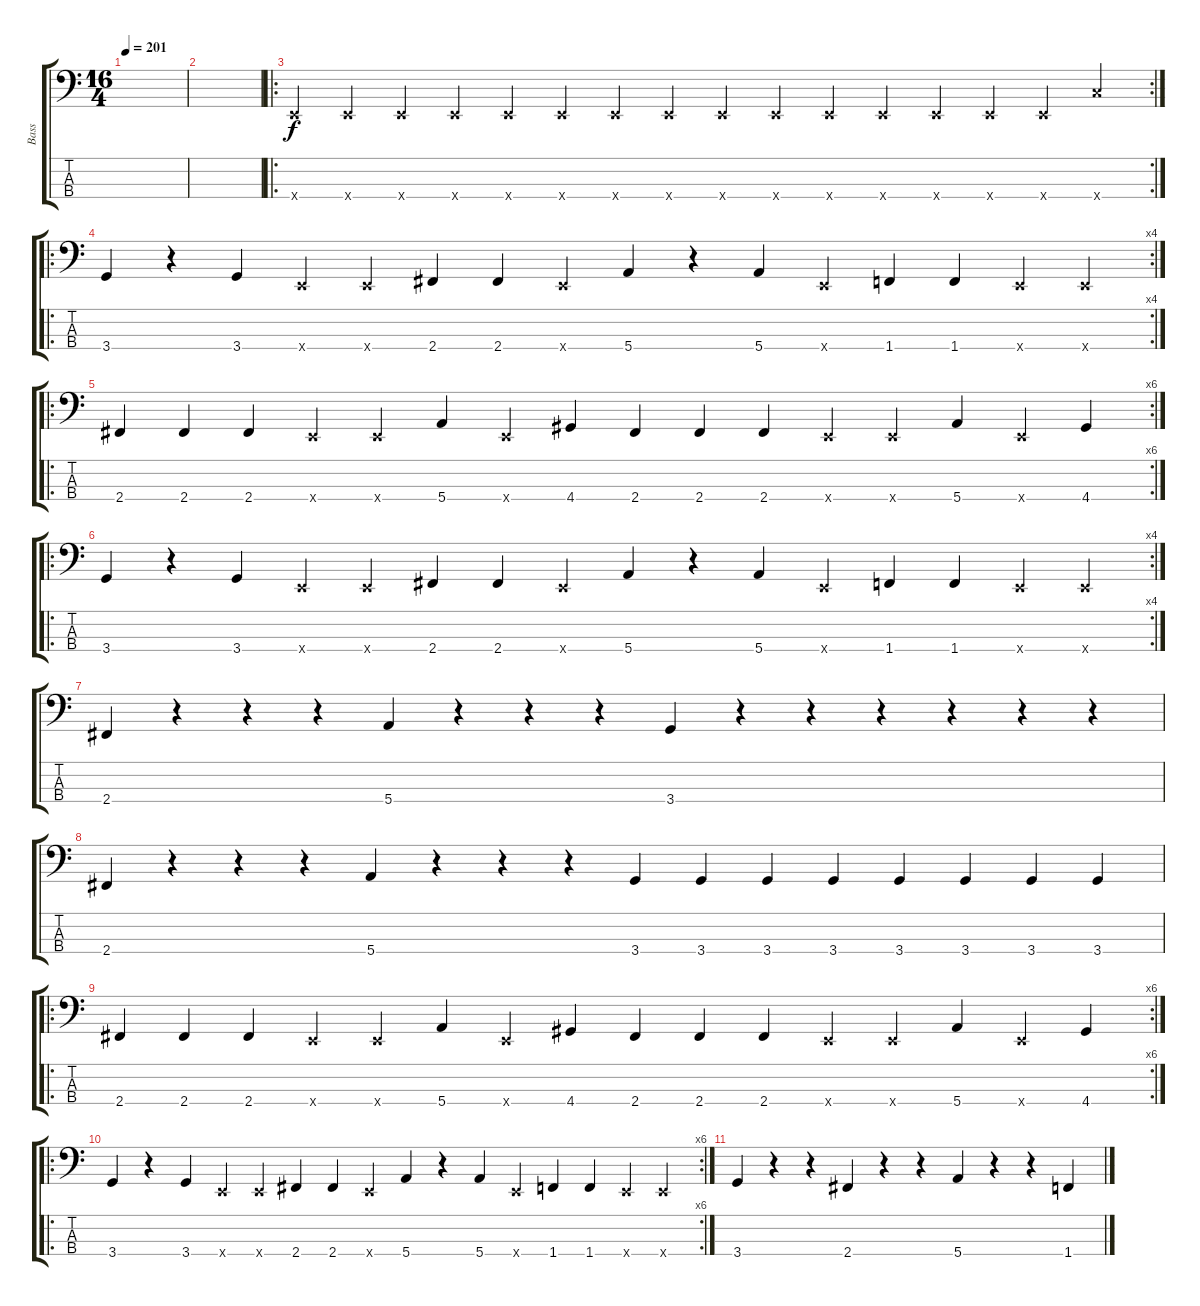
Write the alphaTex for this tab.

\track ("Bass" "Bass") {instrument electricbassfinger}
\staff {score tabs}
\tuning (G2 D2 A1 E1) {hide}
\ts (16 4)
\tempo 201
\clef f4
\ks c
|
|
\ro
\rc 2
0.4{x}.4 0.4{x}.4 0.4{x}.4 0.4{x}.4 0.4{x}.4 0.4{x}.4 0.4{x}.4 0.4{x}.4 0.4{x}.4 0.4{x}.4 0.4{x}.4 0.4{x}.4 0.4{x}.4 0.4{x}.4 0.4{x}.4 8.4{x}.4 |
\ro
\rc 4
3.4.4 r.4 3.4.4 0.4{x}.4 0.4{x}.4 2.4.4 2.4.4 0.4{x}.4 5.4.4 r.4 5.4.4 0.4{x}.4 1.4.4 1.4.4 0.4{x}.4 0.4{x}.4 |
\ro
\rc 6
2.4.4 2.4.4 2.4.4 0.4{x}.4 0.4{x}.4 5.4.4 0.4{x}.4 4.4.4 2.4.4 2.4.4 2.4.4 0.4{x}.4 0.4{x}.4 5.4.4 0.4{x}.4 4.4.4 |
\ro
\rc 4
3.4.4 r.4 3.4.4 0.4{x}.4 0.4{x}.4 2.4.4 2.4.4 0.4{x}.4 5.4.4 r.4 5.4.4 0.4{x}.4 1.4.4 1.4.4 0.4{x}.4 0.4{x}.4 |
2.4.4 r.4 r.4 r.4 5.4.4 r.4 r.4 r.4 3.4.4 r.4 r.4 r.4 r.4 r.4 r.4 |
2.4.4 r.4 r.4 r.4 5.4.4 r.4 r.4 r.4 3.4.4 3.4.4 3.4.4 3.4.4 3.4.4 3.4.4 3.4.4 3.4.4 |
\ro
\rc 6
2.4.4 2.4.4 2.4.4 0.4{x}.4 0.4{x}.4 5.4.4 0.4{x}.4 4.4.4 2.4.4 2.4.4 2.4.4 0.4{x}.4 0.4{x}.4 5.4.4 0.4{x}.4 4.4.4 |
\ro
\rc 6
3.4.4 r.4 3.4.4 0.4{x}.4 0.4{x}.4 2.4.4 2.4.4 0.4{x}.4 5.4.4 r.4 5.4.4 0.4{x}.4 1.4.4 1.4.4 0.4{x}.4 0.4{x}.4 |
3.4.4 r.4 r.4 2.4.4 r.4 r.4 5.4.4 r.4 r.4 1.4.4
